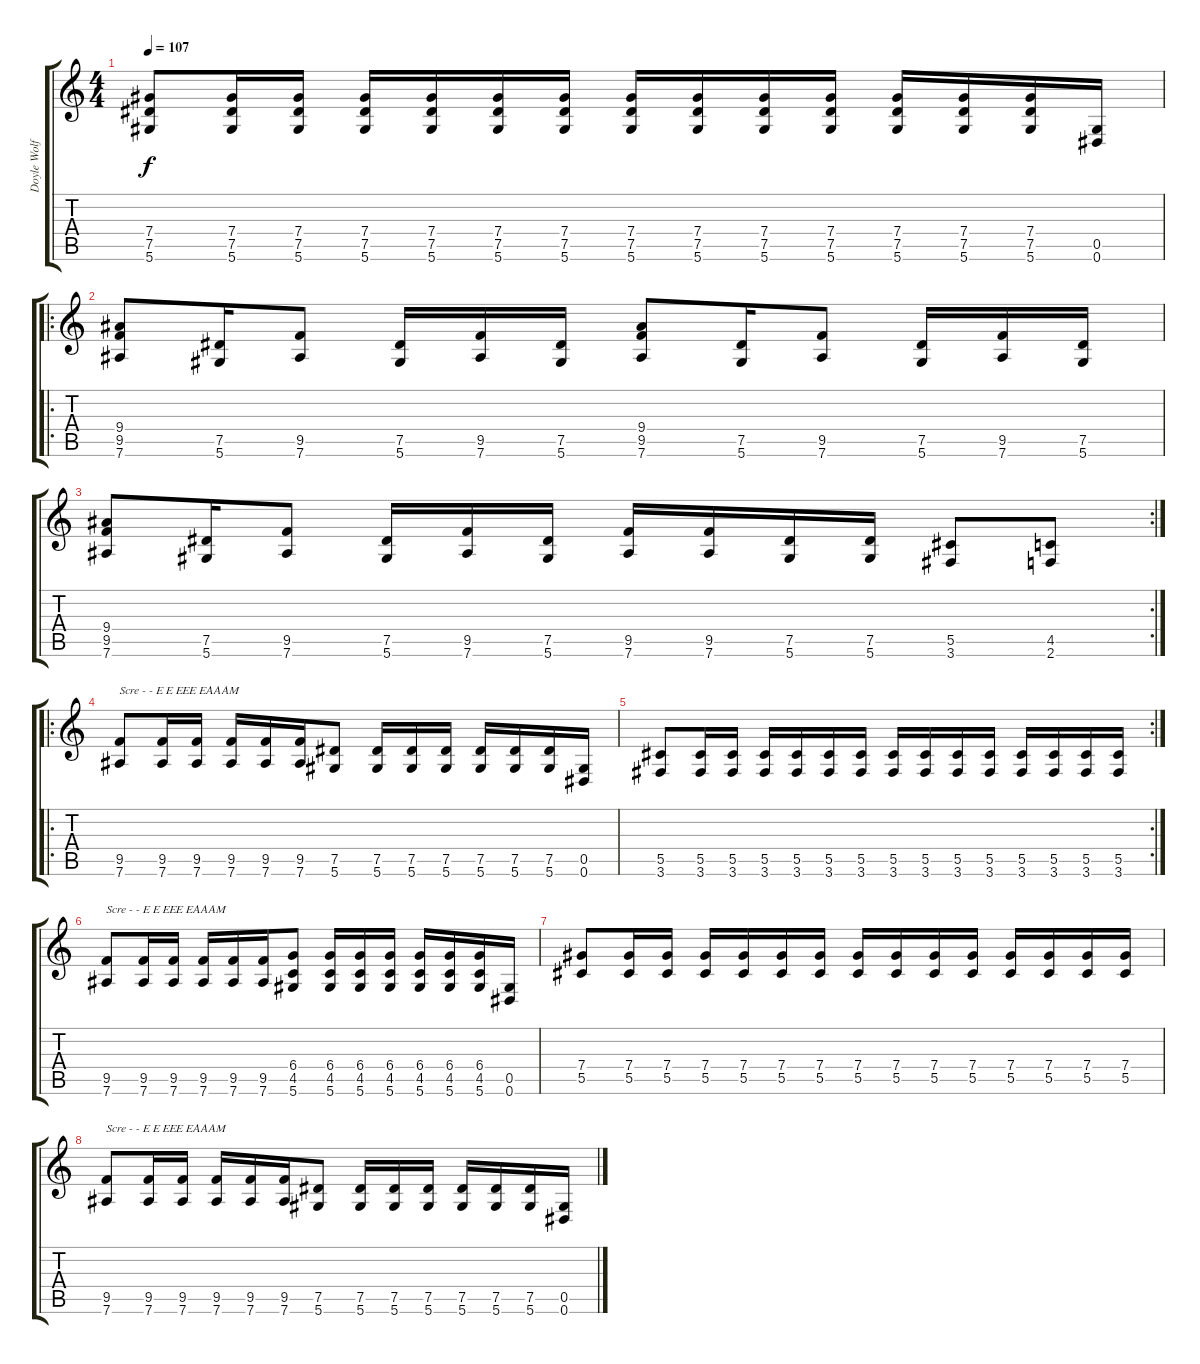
\track ("Doyle Wolfgang Von Frankenstein" "Doyle Wolf") {instrument overdrivenguitar}
\staff {score tabs}
\tuning (Eb4 Bb3 Gb3 Db3 Ab2 Eb2) {hide}
\ts (4 4)
\tempo 107
\clef g2
\ks c
(7.4 7.5 5.6).8{dy f} (7.4 7.5 5.6).16 (7.4 7.5 5.6).16 (7.4 7.5 5.6).16 (7.4 7.5 5.6).16 (7.4 7.5 5.6).16 (7.4 7.5 5.6).16 (7.4 7.5 5.6).16 (7.4 7.5 5.6).16 (7.4 7.5 5.6).16 (7.4 7.5 5.6).16 (7.4 7.5 5.6).16 (7.4 7.5 5.6).16 (7.4 7.5 5.6).16 (0.5 0.6).16 |
\ro
(9.4 9.5 7.6).8 (7.5 5.6).16 (9.5 7.6).8 (7.5 5.6).16 (9.5 7.6).16 (7.5 5.6).16 (9.4 9.5 7.6).8 (7.5 5.6).16 (9.5 7.6).8 (7.5 5.6).16 (9.5 7.6).16 (7.5 5.6).16 |
\rc 2
(9.4 9.5 7.6).8 (7.5 5.6).16 (9.5 7.6).8 (7.5 5.6).16 (9.5 7.6).16 (7.5 5.6).16 (9.5 7.6).16 (9.5 7.6).16 (7.5 5.6).16 (7.5 5.6).16 (5.5 3.6).8 (4.5 2.6).8 |
\ro
(9.5 7.6).8{txt "Scre - - E E EEE EAAAM"} (9.5 7.6).16 (9.5 7.6).16 (9.5 7.6).16 (9.5 7.6).16 (9.5 7.6).16 (7.5 5.6).8 (7.5 5.6).16 (7.5 5.6).16 (7.5 5.6).16 (7.5 5.6).16 (7.5 5.6).16 (7.5 5.6).16 (0.5 0.6).16 |
\rc 2
(5.5 3.6).8 (5.5 3.6).16 (5.5 3.6).16 (5.5 3.6).16 (5.5 3.6).16 (5.5 3.6).16 (5.5 3.6).16 (5.5 3.6).16 (5.5 3.6).16 (5.5 3.6).16 (5.5 3.6).16 (5.5 3.6).16 (5.5 3.6).16 (5.5 3.6).16 (5.5 3.6).16 |
(9.5 7.6).8{txt "Scre - - E E EEE EAAAM"} (9.5 7.6).16 (9.5 7.6).16 (9.5 7.6).16 (9.5 7.6).16 (9.5 7.6).16 (6.4 4.5 5.6).8 (6.4 4.5 5.6).16 (6.4 4.5 5.6).16 (6.4 4.5 5.6).16 (6.4 4.5 5.6).16 (6.4 4.5 5.6).16 (6.4 4.5 5.6).16 (0.5 0.6).16 |
(7.4 5.5).8 (7.4 5.5).16 (7.4 5.5).16 (7.4 5.5).16 (7.4 5.5).16 (7.4 5.5).16 (7.4 5.5).16 (7.4 5.5).16 (7.4 5.5).16 (7.4 5.5).16 (7.4 5.5).16 (7.4 5.5).16 (7.4 5.5).16 (7.4 5.5).16 (7.4 5.5).16 |
(9.5 7.6).8{txt "Scre - - E E EEE EAAAM"} (9.5 7.6).16 (9.5 7.6).16 (9.5 7.6).16 (9.5 7.6).16 (9.5 7.6).16 (7.5 5.6).8 (7.5 5.6).16 (7.5 5.6).16 (7.5 5.6).16 (7.5 5.6).16 (7.5 5.6).16 (7.5 5.6).16 (0.5 0.6).16
